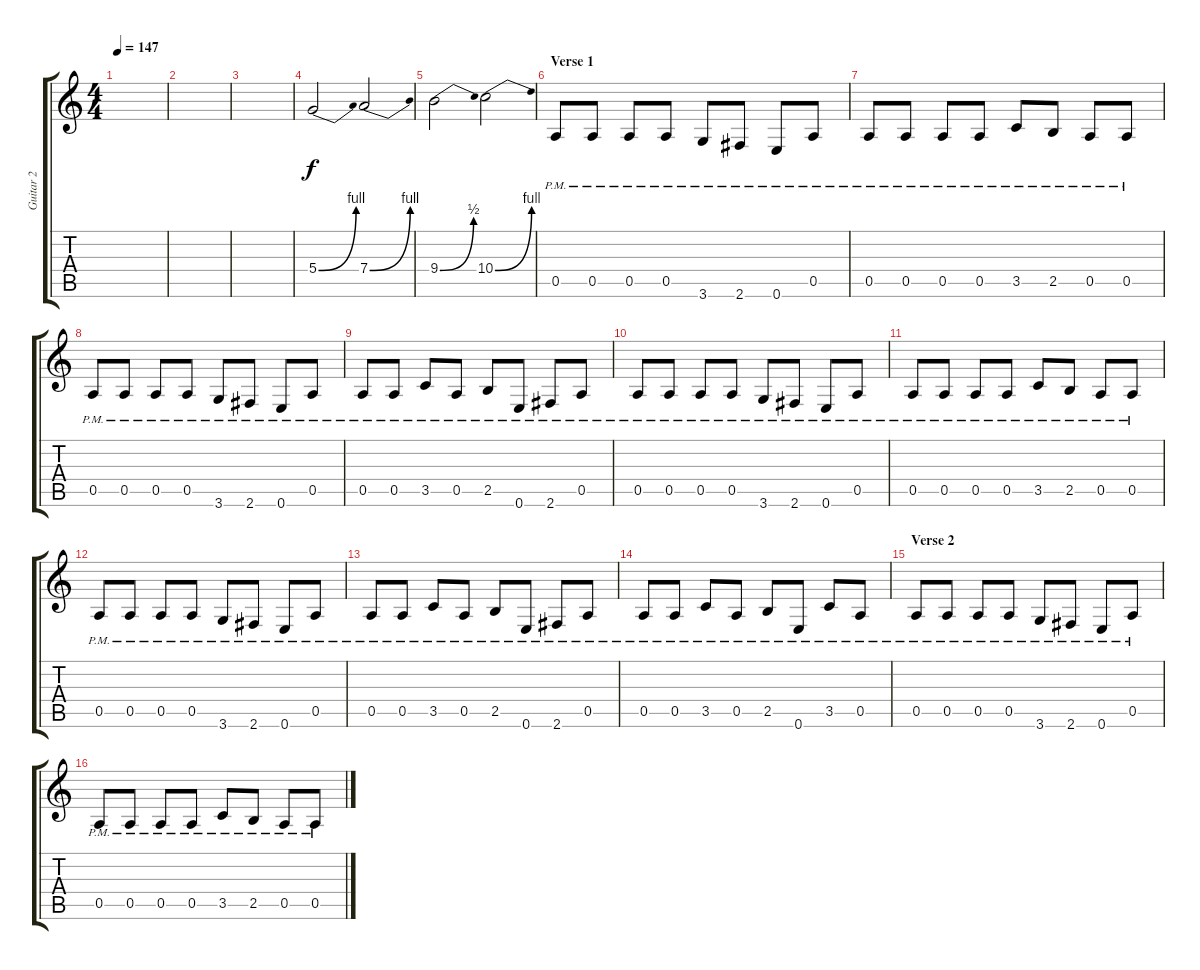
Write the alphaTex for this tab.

\track ("Guitar 2" "Guitar 2") {instrument overdrivenguitar}
\staff {score tabs}
\tuning (E4 B3 G3 D3 A2 E2) {hide}
\ts (4 4)
\tempo 147
\clef g2
\ks c
|
|
|
5.4{be (bend 0 0 60 4)}.2 7.4{be (bend 0 0 60 4)}.2 |
9.4{be (bend 0 0 60 2)}.2 10.4{be (bend 0 0 60 4)}.2 |
\section ("" "Verse 1")
0.5{pm}.8 0.5{pm}.8 0.5{pm}.8 0.5{pm}.8 3.6{pm}.8 2.6{pm}.8 0.6{pm}.8 0.5{pm}.8 |
0.5{pm}.8 0.5{pm}.8 0.5{pm}.8 0.5{pm}.8 3.5{pm}.8 2.5{pm}.8 0.5{pm}.8 0.5{pm}.8 |
0.5{pm}.8 0.5{pm}.8 0.5{pm}.8 0.5{pm}.8 3.6{pm}.8 2.6{pm}.8 0.6{pm}.8 0.5{pm}.8 |
0.5{pm}.8 0.5{pm}.8 3.5{pm}.8 0.5{pm}.8 2.5{pm}.8 0.6{pm}.8 2.6{pm}.8 0.5{pm}.8 |
0.5{pm}.8 0.5{pm}.8 0.5{pm}.8 0.5{pm}.8 3.6{pm}.8 2.6{pm}.8 0.6{pm}.8 0.5{pm}.8 |
0.5{pm}.8 0.5{pm}.8 0.5{pm}.8 0.5{pm}.8 3.5{pm}.8 2.5{pm}.8 0.5{pm}.8 0.5{pm}.8 |
0.5{pm}.8 0.5{pm}.8 0.5{pm}.8 0.5{pm}.8 3.6{pm}.8 2.6{pm}.8 0.6{pm}.8 0.5{pm}.8 |
0.5{pm}.8 0.5{pm}.8 3.5{pm}.8 0.5{pm}.8 2.5{pm}.8 0.6{pm}.8 2.6{pm}.8 0.5{pm}.8 |
0.5{pm}.8 0.5{pm}.8 3.5{pm}.8 0.5{pm}.8 2.5{pm}.8 0.6{pm}.8 3.5{pm}.8 0.5{pm}.8 |
\section ("" "Verse 2")
0.5{pm}.8 0.5{pm}.8 0.5{pm}.8 0.5{pm}.8 3.6{pm}.8 2.6{pm}.8 0.6{pm}.8 0.5{pm}.8 |
0.5{pm}.8 0.5{pm}.8 0.5{pm}.8 0.5{pm}.8 3.5{pm}.8 2.5{pm}.8 0.5{pm}.8 0.5{pm}.8
